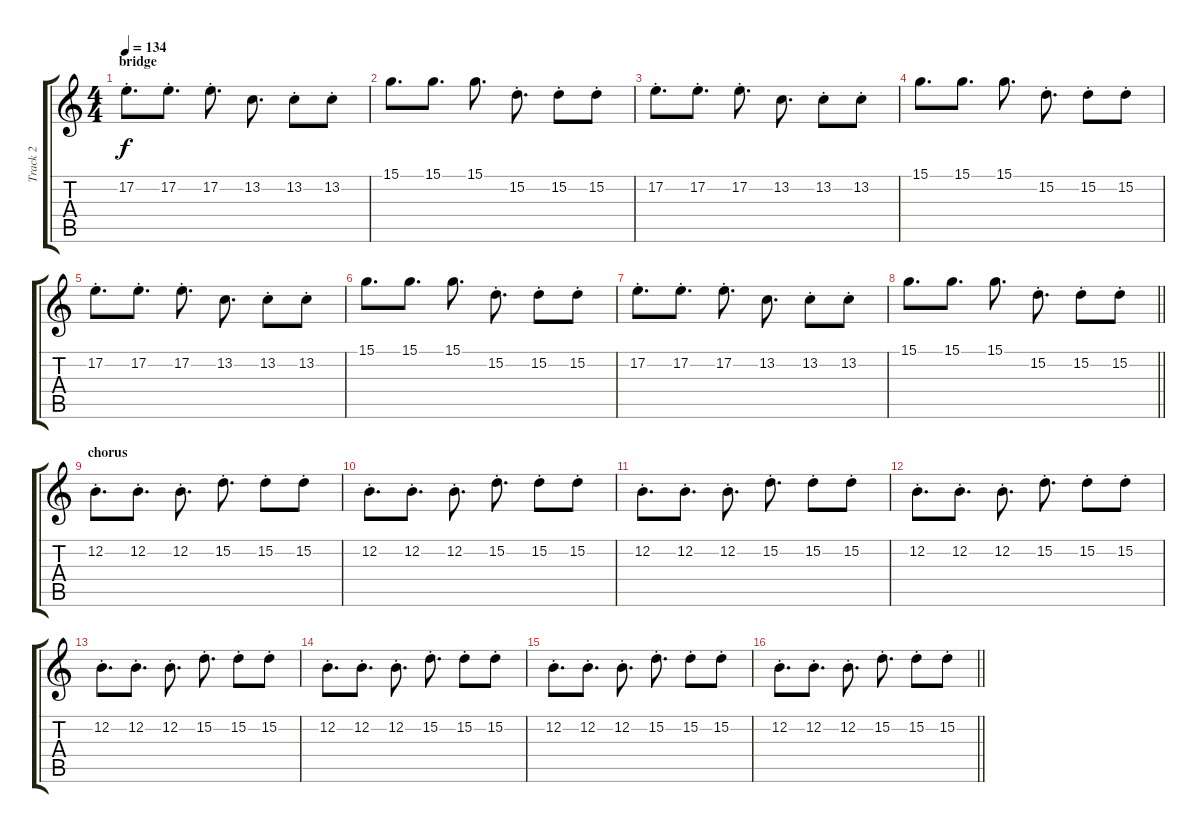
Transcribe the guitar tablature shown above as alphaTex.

\track ("Track 2" "Track 2") {instrument lead4chiff}
\staff {score tabs}
\tuning (E4 B3 G3 D3 A2 E2) {hide}
\ts (4 4)
\section ("" "bridge")
\tempo 134
\clef g2
\ks c
17.2{st}.8{d dy f} 17.2{st}.8{d} 17.2{st}.8{d} 13.2.8{d} 13.2{st}.8 13.2{st}.8 |
15.1.8{d} 15.1.8{d} 15.1.8{d} 15.2{st}.8{d} 15.2{st}.8 15.2{st}.8 |
17.2{st}.8{d} 17.2{st}.8{d} 17.2{st}.8{d} 13.2.8{d} 13.2{st}.8 13.2{st}.8 |
15.1.8{d} 15.1.8{d} 15.1.8{d} 15.2{st}.8{d} 15.2{st}.8 15.2{st}.8 |
17.2{st}.8{d} 17.2{st}.8{d} 17.2{st}.8{d} 13.2.8{d} 13.2{st}.8 13.2{st}.8 |
15.1.8{d} 15.1.8{d} 15.1.8{d} 15.2{st}.8{d} 15.2{st}.8 15.2{st}.8 |
17.2{st}.8{d} 17.2{st}.8{d} 17.2{st}.8{d} 13.2.8{d} 13.2{st}.8 13.2{st}.8 |
\barLineRight lightlight
15.1.8{d} 15.1.8{d} 15.1.8{d} 15.2{st}.8{d} 15.2{st}.8 15.2{st}.8 |
\section ("" "chorus")
12.2{st}.8{d} 12.2{st}.8{d} 12.2{st}.8{d} 15.2{st}.8{d} 15.2{st}.8 15.2{st}.8 |
12.2{st}.8{d} 12.2{st}.8{d} 12.2{st}.8{d} 15.2{st}.8{d} 15.2{st}.8 15.2{st}.8 |
12.2{st}.8{d} 12.2{st}.8{d} 12.2{st}.8{d} 15.2{st}.8{d} 15.2{st}.8 15.2{st}.8 |
12.2{st}.8{d} 12.2{st}.8{d} 12.2{st}.8{d} 15.2{st}.8{d} 15.2{st}.8 15.2{st}.8 |
12.2{st}.8{d} 12.2{st}.8{d} 12.2{st}.8{d} 15.2{st}.8{d} 15.2{st}.8 15.2{st}.8 |
12.2{st}.8{d} 12.2{st}.8{d} 12.2{st}.8{d} 15.2{st}.8{d} 15.2{st}.8 15.2{st}.8 |
12.2{st}.8{d} 12.2{st}.8{d} 12.2{st}.8{d} 15.2{st}.8{d} 15.2{st}.8 15.2{st}.8 |
\barLineRight lightlight
12.2{st}.8{d} 12.2{st}.8{d} 12.2{st}.8{d} 15.2{st}.8{d} 15.2{st}.8 15.2{st}.8
